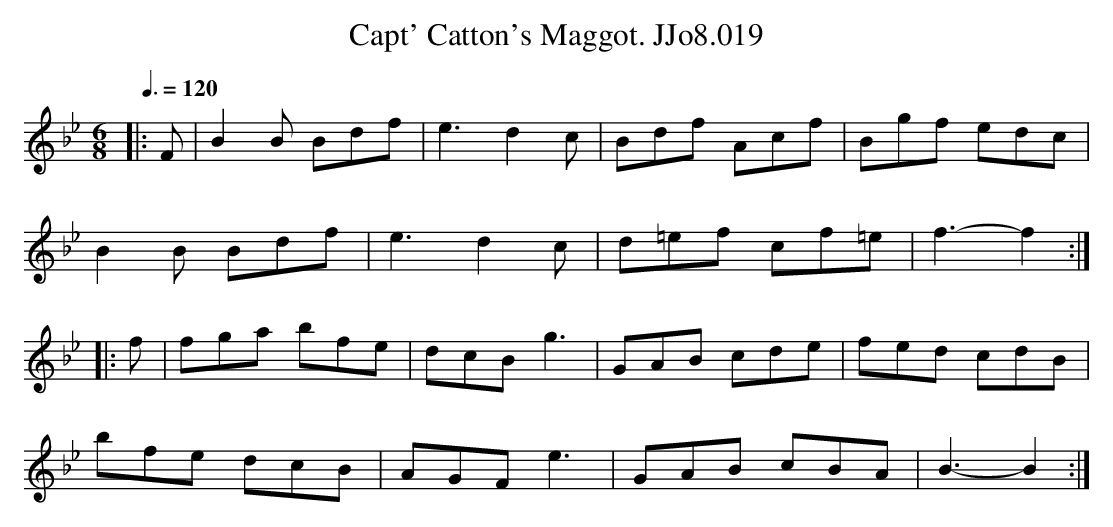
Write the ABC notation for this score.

X:1
T:Capt' Catton's Maggot. JJo8.019
M:6/8
L:1/8
Q:3/8=120
K:Bb
|:F|B2B Bdf|e3d2c|Bdf Acf|Bgf edc|
B2B Bdf|e3d2c|d=ef cf=e|f3-f2:|
|:f|fga bfe|dcBg3|GAB cde|fed cdB|
bfe dcB|AGFe3|GAB cBA|B3-B2:|
